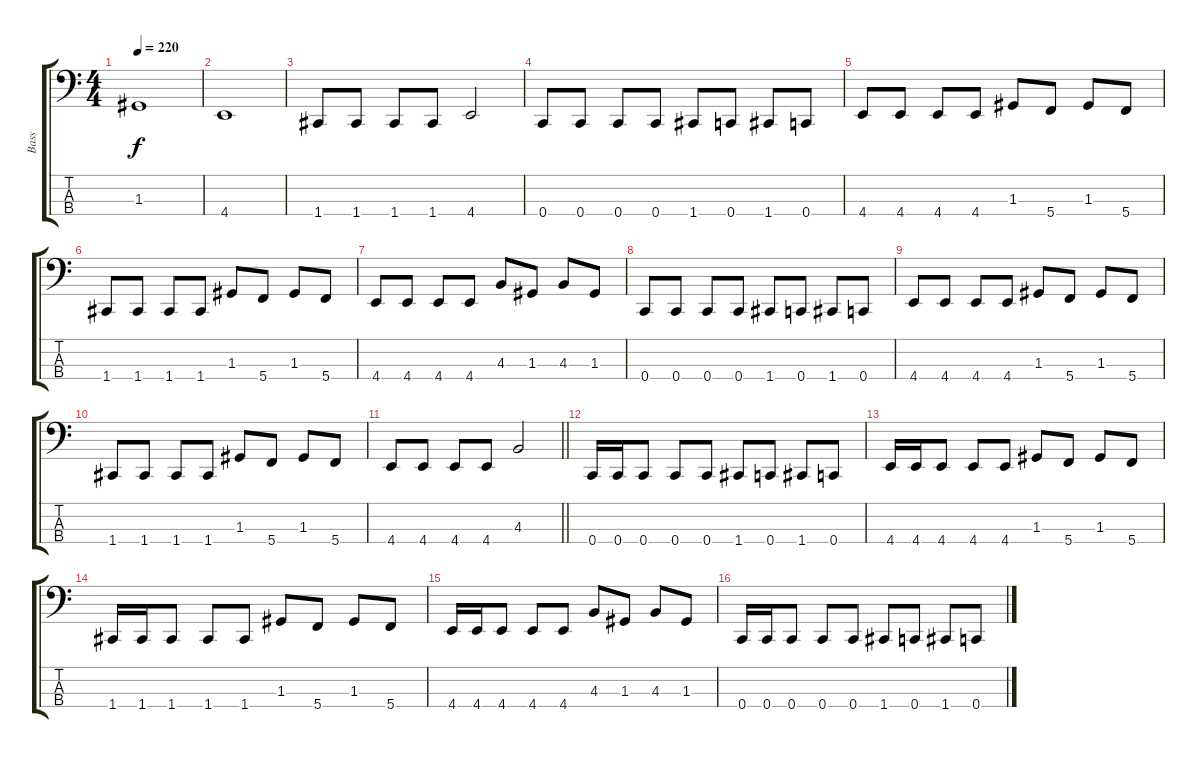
\track ("Bass" "Bass") {instrument electricbassfinger}
\staff {score tabs}
\tuning (F2 C2 G1 C1) {hide}
\ts (4 4)
\tempo 220
\clef f4
\ks c
1.3.1{dy f} |
4.4.1 |
1.4.8 1.4.8 1.4.8 1.4.8 4.4.2 |
0.4.8 0.4.8 0.4.8 0.4.8 1.4.8 0.4.8 1.4.8 0.4.8 |
4.4.8 4.4.8 4.4.8 4.4.8 1.3.8 5.4.8 1.3.8 5.4.8 |
1.4.8 1.4.8 1.4.8 1.4.8 1.3.8 5.4.8 1.3.8 5.4.8 |
4.4.8 4.4.8 4.4.8 4.4.8 4.3.8 1.3.8 4.3.8 1.3.8 |
0.4.8 0.4.8 0.4.8 0.4.8 1.4.8 0.4.8 1.4.8 0.4.8 |
4.4.8 4.4.8 4.4.8 4.4.8 1.3.8 5.4.8 1.3.8 5.4.8 |
1.4.8 1.4.8 1.4.8 1.4.8 1.3.8 5.4.8 1.3.8 5.4.8 |
\barLineRight lightlight
4.4.8 4.4.8 4.4.8 4.4.8 4.3.2 |
0.4.16 0.4.16 0.4.8 0.4.8 0.4.8 1.4.8 0.4.8 1.4.8 0.4.8 |
4.4.16 4.4.16 4.4.8 4.4.8 4.4.8 1.3.8 5.4.8 1.3.8 5.4.8 |
1.4.16 1.4.16 1.4.8 1.4.8 1.4.8 1.3.8 5.4.8 1.3.8 5.4.8 |
4.4.16 4.4.16 4.4.8 4.4.8 4.4.8 4.3.8 1.3.8 4.3.8 1.3.8 |
0.4.16 0.4.16 0.4.8 0.4.8 0.4.8 1.4.8 0.4.8 1.4.8 0.4.8
